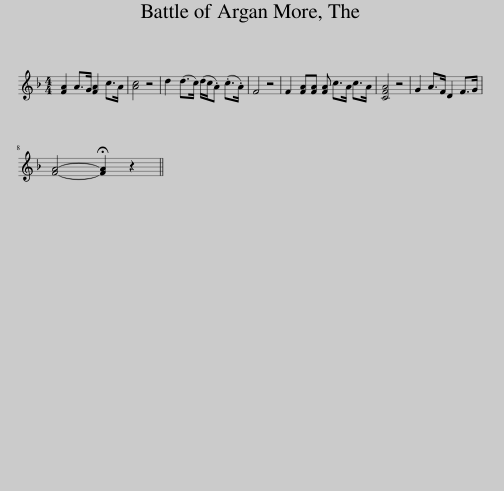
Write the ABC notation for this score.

X:1
L:1/8
M:4/4
I:linebreak $
K:F
V:1 treble
V:1
 [FA]2 A>G [FA]2 c>A | [Ac]4 z4 | d2 (d>c) (d/c/.A) (.c>.A) | F4 z4 | F2 [FA][FA] [FA] c>A c>A | %5
 [CFA]4 z4 | G2 A>F D2 F>G |$ [FA]4- !fermata![FA]2 z2 || %8
